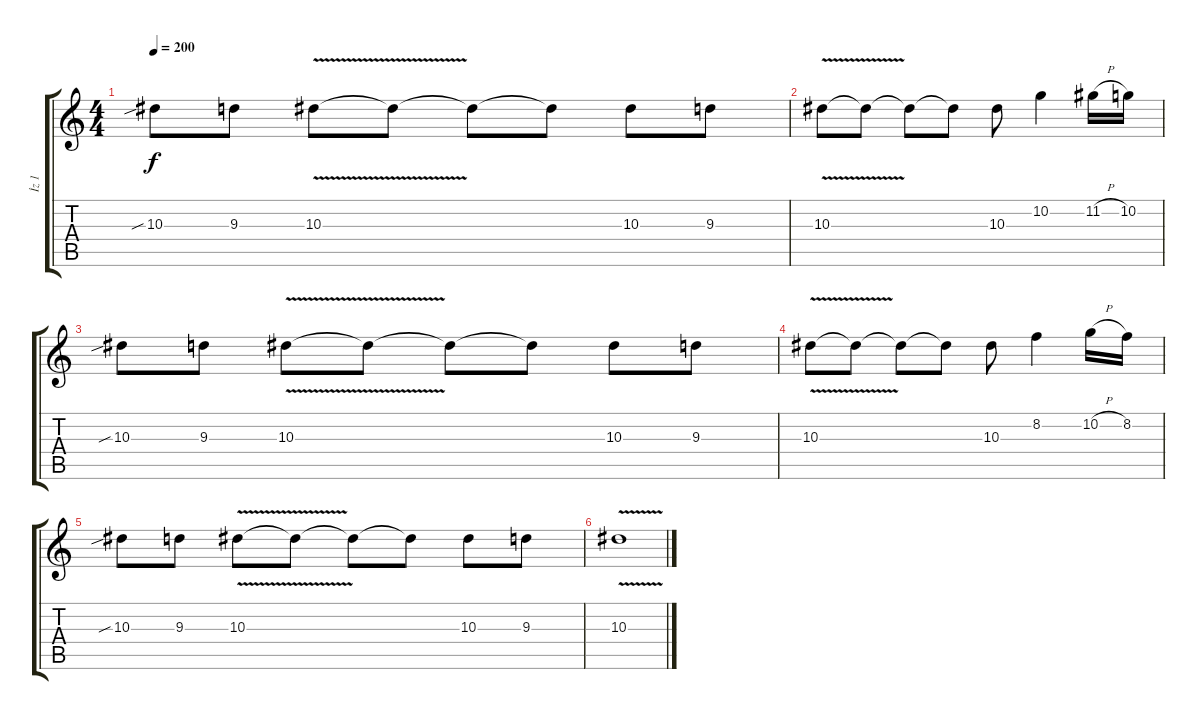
\track ("İz 1" "İz 1") {instrument distortionguitar}
\staff {score tabs}
\tuning (D4 A3 F3 C3 G2 C2) {hide}
\ts (4 4)
\tempo 200
\clef g2
\ks c
10.3{sib}.8{dy f} 9.3.8 10.3{v}.8 10.3{t}.8 10.3{t}.8 10.3{t}.8 10.3.8 9.3.8 |
10.3{v}.8 10.3{t}.8 10.3{t}.8 10.3{t}.8 10.3.8 10.2.4 11.2{h}.16 10.2.16 |
10.3{sib}.8 9.3.8 10.3{v}.8 10.3{t}.8 10.3{t}.8 10.3{t}.8 10.3.8 9.3.8 |
10.3{v}.8 10.3{t}.8 10.3{t}.8 10.3{t}.8 10.3.8 8.2.4 10.2{h}.16 8.2.16 |
10.3{sib}.8 9.3.8 10.3{v}.8 10.3{t}.8 10.3{t}.8 10.3{t}.8 10.3.8 9.3.8 |
10.3{v}.1
